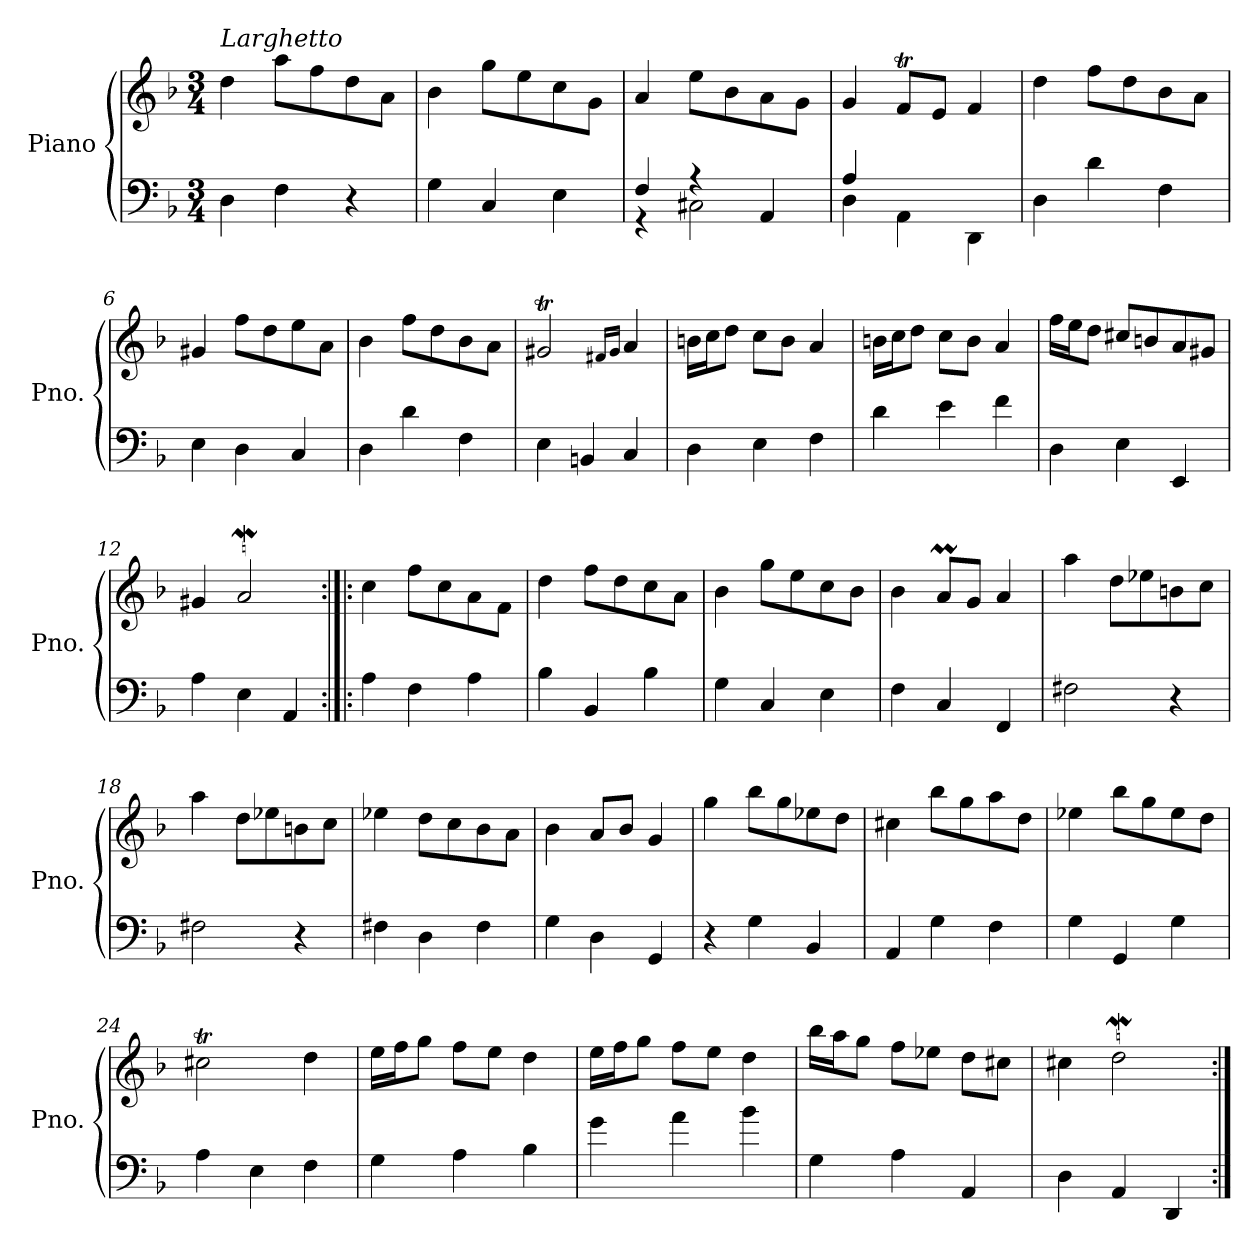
**kern	**kern
*part1	*part1
*staff2	*staff1
*I"Piano	*
*I'Pno.	*
*clefF4	*clefG2
*k[b-]	*k[b-]
*M3/4	*M3/4
*MM80	*MM80
=1	=1
!	!LO:TX:a:i:t=Larghetto
4D\	4dd\
4F\	8aa\L
.	8ff\
4r	8dd\
.	8a\J
=2	=2
4G\	4b-\
4C/	8gg\L
.	8ee\
4E\	8cc\
.	8g\J
=3	=3
*^	*
4F/	4r	4a/
4r	2C#X\	8ee\L
.	.	8b-\
4AA/	.	8a\
.	.	8g\J
=4	=4	=4
4D\	4A/	4g/
4AA\	2ryy	8fT/L
.	.	8e/J
4DD\	.	4f/
*v	*v	*
=5	=5
4D\	4dd\
4d\	8ff\L
.	8dd\
4F\	8b-\
.	8a\J
=6	=6
4E\	4g#X/
4D\	8ff\L
.	8dd\
4C/	8ee\
.	8a\J
=7	=7
4D\	4b-\
4d\	8ff\L
.	8dd\
4F\	8b-\
.	8a\J
=8	=8
4E\	2g#Xt/
4BBn/	.
.	16qf#X/LL
.	16qg#/JJ
4C/	4a/
!!LO:LB:g=z
=9	=9
4D\	16bn\LL
.	16cc\J
.	8dd\J
4E\	8cc\L
.	8b\J
4F\	4a/
=10	=10
4d\	16bn\LL
.	16cc\J
.	8dd\J
4e\	8cc\L
.	8b\J
4f\	4a/
=11	=11
4D\	16ff\LL
.	16ee\J
.	8dd\J
4E\	8cc#X/L
.	8bn/
4EE/	8a/
.	8g#X/J
=12	=12
4A\	4g#X/
4E\	2aW/
4AA/	.
=13:|!|:	=13:|!|:
4A\	4cc\
4F\	8ff\L
.	8cc\
4A\	8a\
.	8f\J
=14	=14
4B-\	4dd\
4BB-/	8ff\L
.	8dd\
4B-\	8cc\
.	8a\J
=15	=15
4G\	4b-\
4C/	8gg\L
.	8ee\
4E\	8cc\
.	8b-\J
=16	=16
4F\	4b-\
4C/	8am/L
.	8g/J
4FF/	4a/
!!LO:LB:g=z
=17	=17
2F#X\	4aa\
.	8dd\L
.	8ee-X\
4r	8bn\
.	8cc\J
=18	=18
2F#X\	4aa\
.	8dd\L
.	8ee-X\
4r	8bn\
.	8cc\J
=19	=19
4F#X\	4ee-X\
4D\	8dd\L
.	8cc\
4F#\	8b-\
.	8a\J
=20	=20
4G\	4b-\
4D\	8a/L
.	8b-/J
4GG/	4g/
=21	=21
4r	4gg\
4G\	8bb-\L
.	8gg\
4BB-/	8ee-X\
.	8dd\J
=22	=22
4AA/	4cc#X\
4G\	8bb-\L
.	8gg\
4F\	8aa\
.	8dd\J
=23	=23
4G\	4ee-X\
4GG/	8bb-\L
.	8gg\
4G\	8ee-\
.	8dd\J
=24	=24
4A\	2cc#Xt\
4E\	.
4F\	4dd\
!!LO:LB:g=z
=25	=25
4G\	16ee\LL
.	16ff\J
.	8gg\J
4A\	8ff\L
.	8ee\J
4B-\	4dd\
=26	=26
4g\	16ee\LL
.	16ff\J
.	8gg\J
4a\	8ff\L
.	8ee\J
4b-\	4dd\
=27	=27
4G\	16bb-\LL
.	16aa\J
.	8gg\J
4A\	8ff\L
.	8ee-X\J
4AA/	8dd\L
.	8cc#X\J
=28	=28
4D\	4cc#X\
4AA/	2ddW\
4DD/	.
=:|!	=:|!
*-	*-
